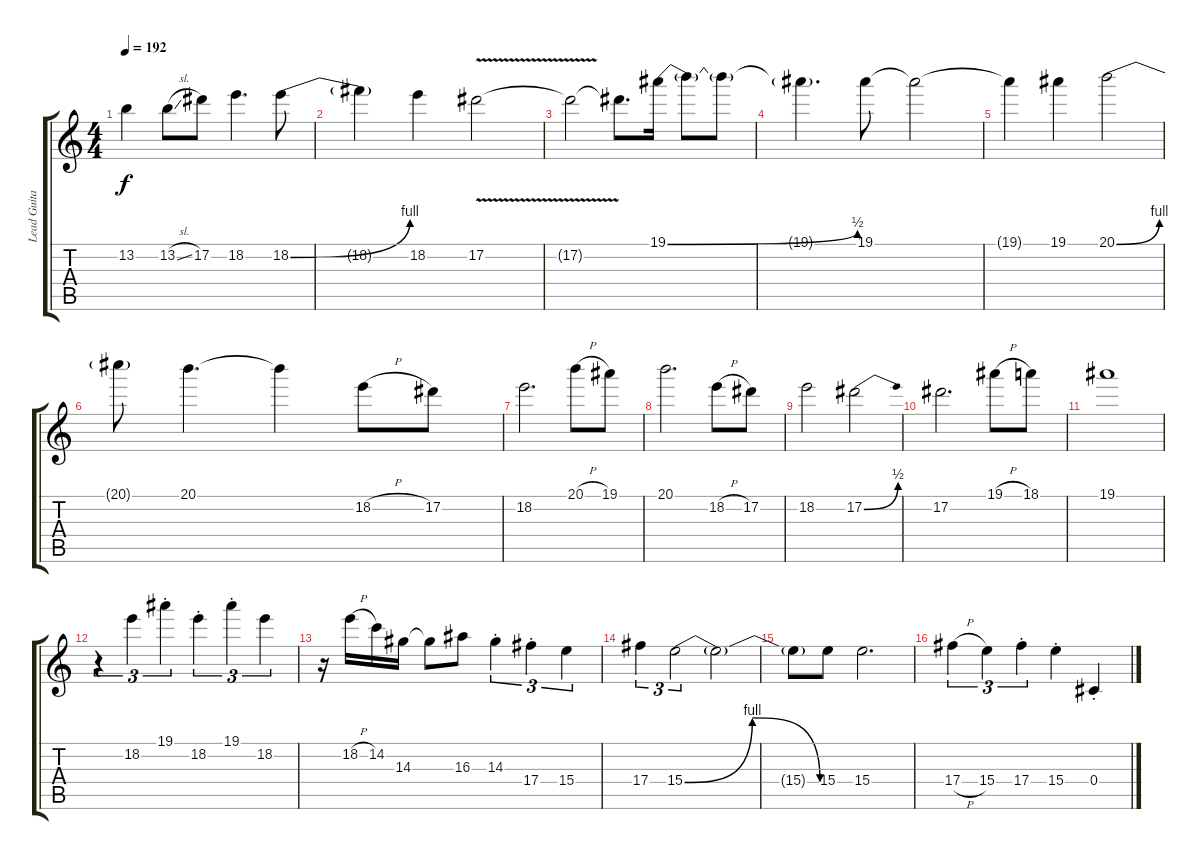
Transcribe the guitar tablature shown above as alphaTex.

\track ("Lead Guitar (Slash)" "Lead Guita") {instrument overdrivenguitar}
\staff {score tabs}
\tuning (Eb4 Bb3 Gb3 Db3 Ab2 Eb2) {hide}
\ts (4 4)
\tempo 192
\clef g2
\ks c
13.2{t}.4{dy f} 13.2{sl}.8 17.2.8 18.2.4{d} 18.2{be (bend 0 0 60 4)}.8 |
18.2{t}.4 18.2.4 17.2{v}.2 |
17.2{t}.2 17.2{t}.8{d} 19.1{be (bend 0 0 60 2)}.16 19.1{t}.8 19.1{t}.8 |
19.1{t}.4{d} 19.1.8 19.1{t}.2 |
19.1{t}.4 19.1.4 20.1{be (bend 0 0 60 4)}.2 |
20.1{t}.8 20.1.4{d} 20.1{t}.4 18.2{h}.8 17.2.8 |
18.2.2{d} 20.1{h}.8 19.1.8 |
20.1.2{d} 18.2{h}.8 17.2.8 |
18.2.2 17.2{be (bend 0 0 60 2)}.2 |
17.2.2{d} 19.1{h}.8 18.1.8 |
19.1.1 |
r.4{tu (3 2)} 18.2.4{tu (3 2)} 19.1{st}.4{tu (3 2)} 18.2{st}.4{tu (3 2)} 19.1{st}.4{tu (3 2)} 18.2.4{tu (3 2)} |
r.16 18.2{h}.16 14.2.16 14.3.16 14.3{t}.8 16.3.8 14.3{st}.4{tu (3 2)} 17.4{st}.4{tu (3 2)} 15.4.4{tu (3 2)} |
17.4.4{tu (3 2)} 15.4{be (bendrelease 0 0 8 4 20 4 60 0)}.2{tu (3 2)} 15.4{t}.2 |
15.4{t}.8 15.4.8 15.4.2{d} |
17.4{h}.4{tu (3 2)} 15.4.4{tu (3 2)} 17.4{st}.4{tu (3 2)} 15.4{st}.4 0.4{st}.4
